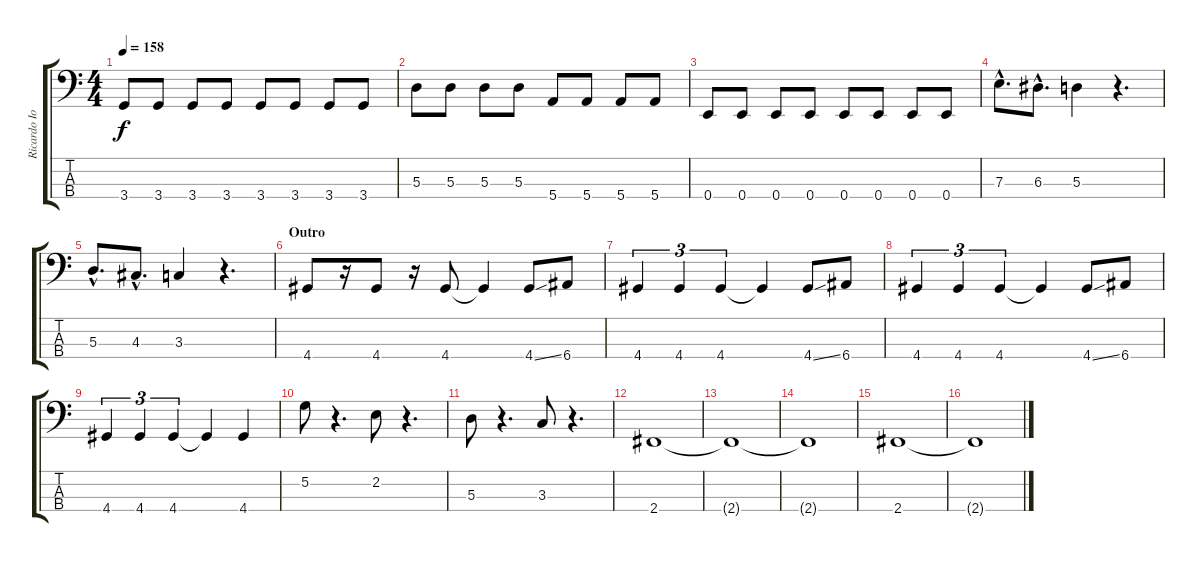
\track ("Ricardo Iorio (bajo)" "Ricardo Io") {instrument electricbassfinger}
\staff {score tabs}
\tuning (G2 D2 A1 E1) {hide}
\ts (4 4)
\tempo 158
\clef f4
\ks c
3.4.8{dy f} 3.4.8 3.4.8 3.4.8 3.4.8 3.4.8 3.4.8 3.4.8 |
5.3.8 5.3.8 5.3.8 5.3.8 5.4.8 5.4.8 5.4.8 5.4.8 |
0.4.8 0.4.8 0.4.8 0.4.8 0.4.8 0.4.8 0.4.8 0.4.8 |
7.3{hac}.8{d} 6.3{hac}.8{d} 5.3.4 r.4{d} |
5.3{hac}.8{d} 4.3{hac}.8{d} 3.3.4 r.4{d} |
\section ("" "Outro")
4.4.8 r.16 4.4.8 r.16 4.4.8 4.4{t}.4 4.4{ss}.8 6.4.8 |
4.4.4{tu (3 2)} 4.4.4{tu (3 2)} 4.4.4{tu (3 2)} 4.4{t}.4 4.4{ss}.8 6.4.8 |
4.4.4{tu (3 2)} 4.4.4{tu (3 2)} 4.4.4{tu (3 2)} 4.4{t}.4 4.4{ss}.8 6.4.8 |
4.4.4{tu (3 2)} 4.4.4{tu (3 2)} 4.4.4{tu (3 2)} 4.4{t}.4 4.4.4 |
5.2.8 r.4{d} 2.2.8 r.4{d} |
5.3.8 r.4{d} 3.3.8 r.4{d} |
2.4.1 |
2.4{t}.1 |
2.4{t}.1 |
2.4.1 |
2.4{t}.1
